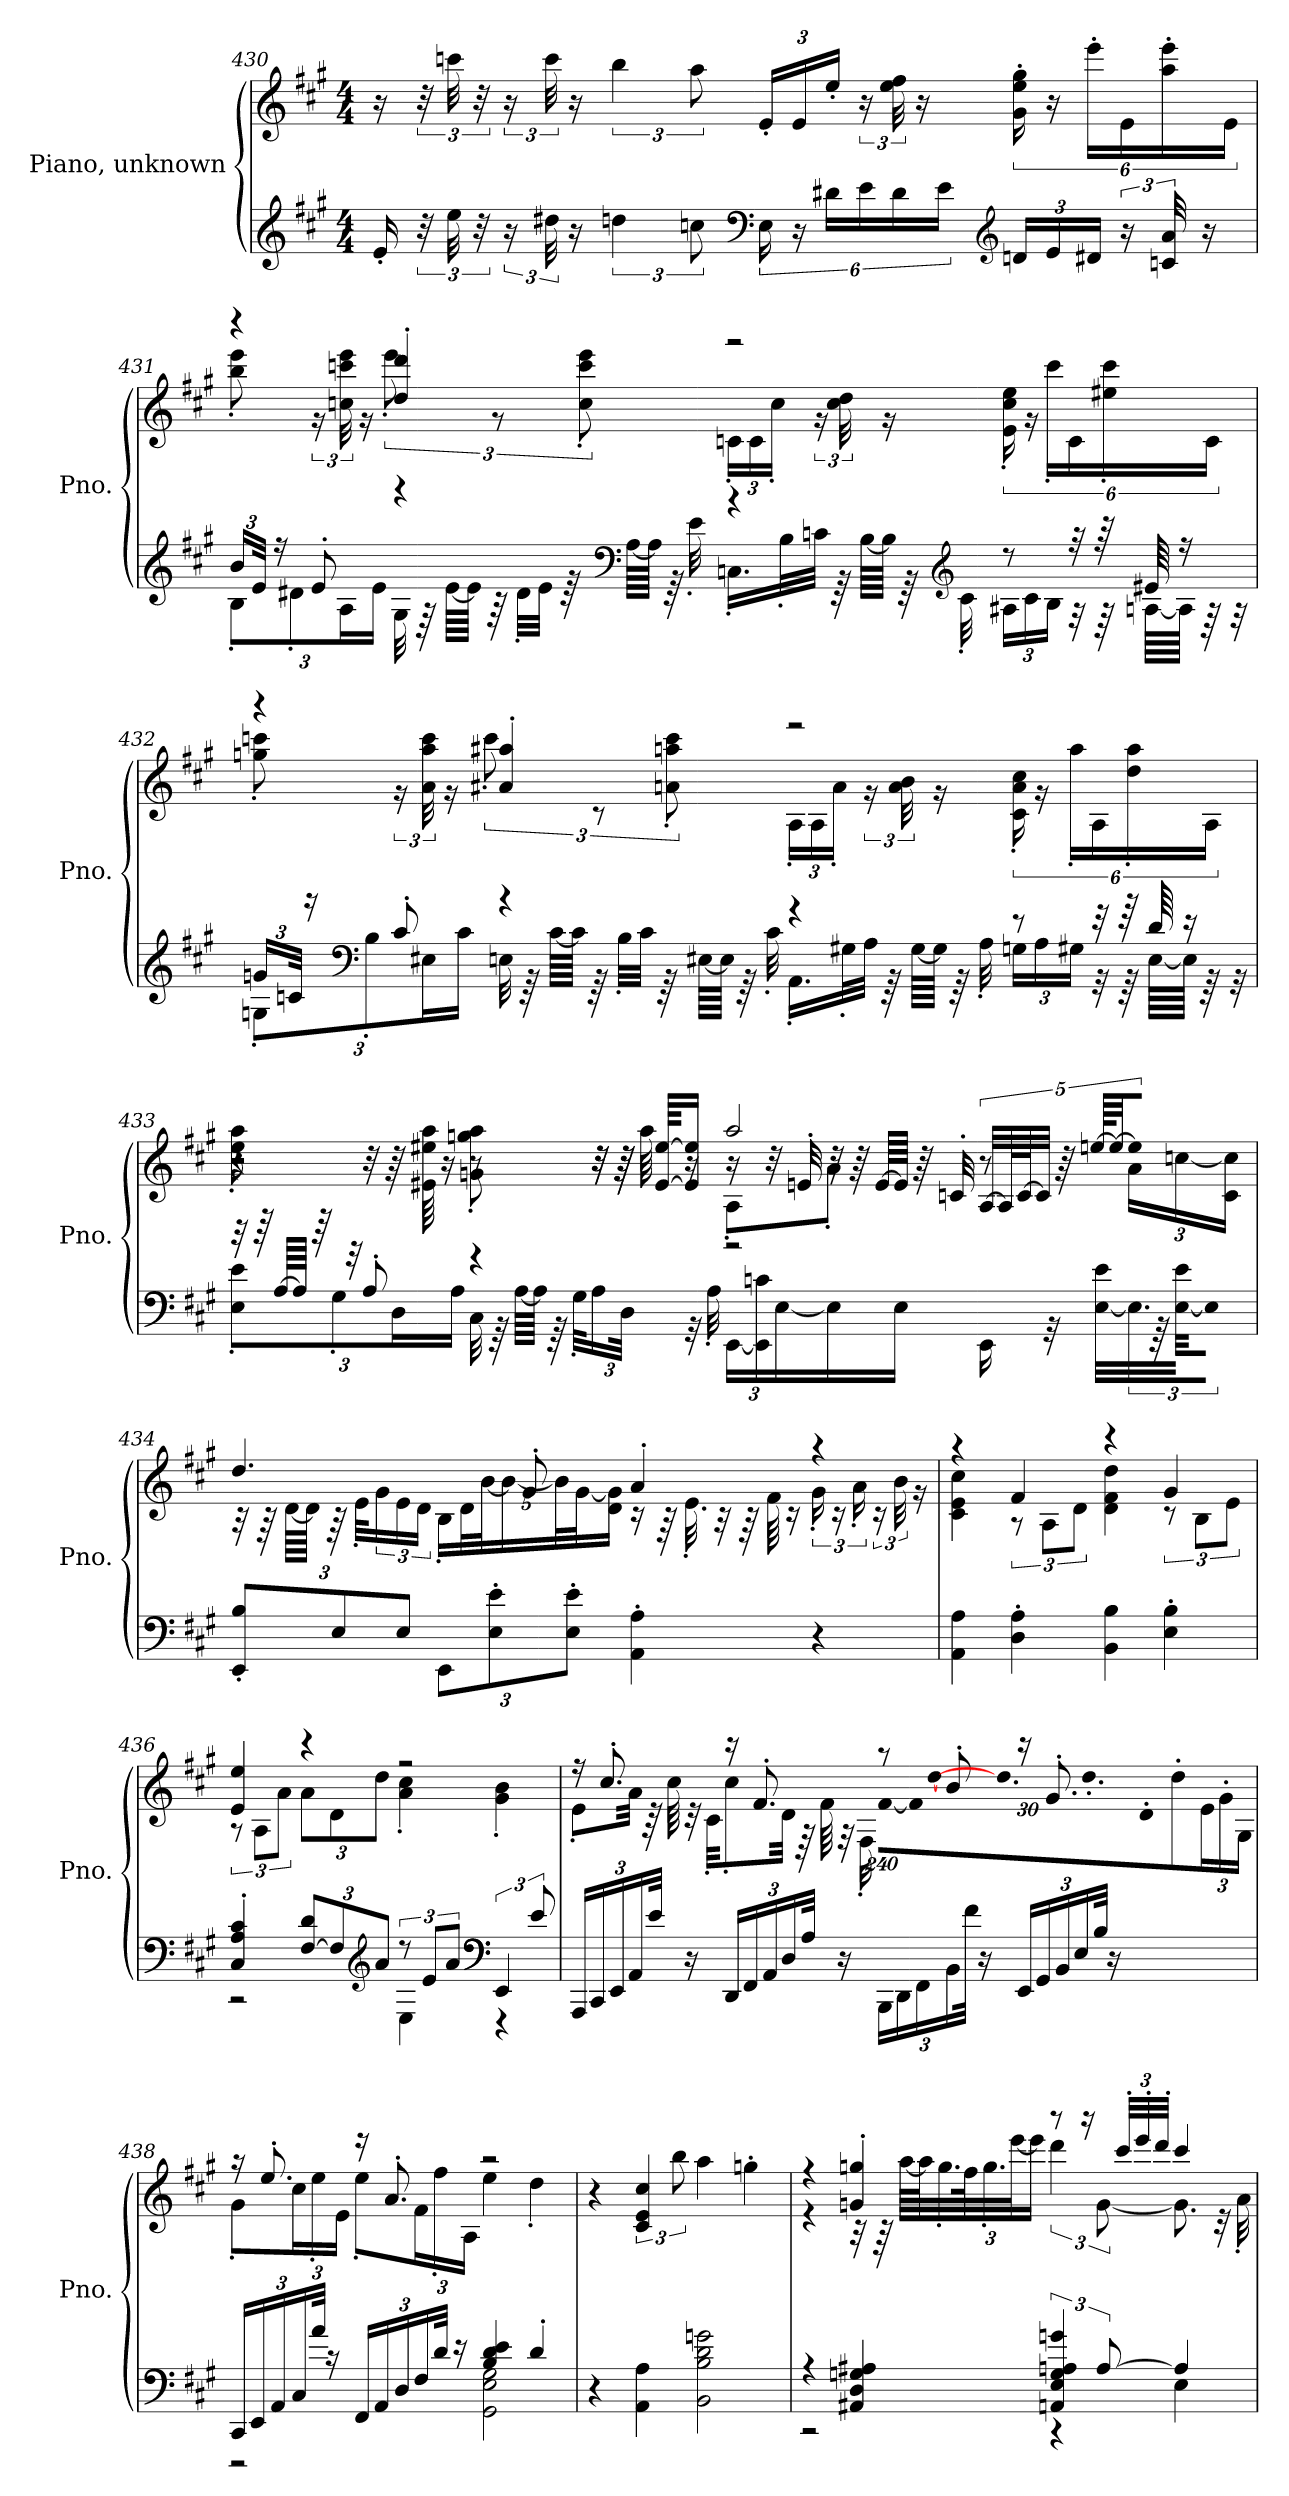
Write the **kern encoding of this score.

**kern	**kern
*part1	*part1
*staff2	*staff1
*I"Piano, unknown	*
*I'Pno.	*
!!LO:LB:g=z
*clefG2	*clefG2
*k[f#c#g#]	*k[f#c#g#]
*M4/4	*M4/4
=430	=430
16e'/	16r
48r	48r
48ee\	48cccn\
48r	48r
24r	24r
48dd#X\	48ccc\
16r	16r
6ddn\	6bb\
12ccn\	12aa\
*clefF4	*
*	*Xbrackettup
24E\	24e'/LL
24r	24e/
24d#X\LL	24ee'/JJ
*Xbrackettup	*brackettup
24e\	24r
24d#\	48ee\ 48ff#\
.	16r
24e\JJ	.
*clefG2	*
24dn/LL	24g#\' 24ee\' 24gg#\'
24e/	24r
24d#X/JJ	24eee'\LL
*brackettup	*Xbrackettup
24r	24e\
48cn/ 48a/	24aa\' 24eee\'
16r	.
.	24e\JJ
!!LO:LB:g=z
=431	=431
*Xbrackettup	*
*^	*^
24b/LL	12B'\L	4r	8bb\' 8eee\'
48e/JJk	.	.	.
16r	.	.	.
.	12d#X'\	.	.
*	*	*	*brackettup
8e'/	.	.	24r
.	24A\L	.	48ccn\ 48cccn\ 48eee\
.	.	.	16r
.	24e\JJ	.	.
4r	32G#\	4dd/' 4ddd/'	12eee'\
.	64r	.	.
.	[64e\LLLL	.	.
.	64e\JJJJ]	.	.
.	64r	.	.
.	.	.	12r
.	32d#'\LLL	.	.
.	32e\JJJ	.	.
.	64r	.	.
.	.	.	12cc\' 12ccc\' 12eee\'
*clefF4	*	*	*
.	[64A\LLLL	.	.
.	64A\JJJJ]	.	.
.	64r	.	.
.	32e'\	.	.
*	*	*	*Xbrackettup
4r	16.Cn'\LL	2r	24cn'\LL
.	.	.	24c\
.	.	.	24cc'\JJ
.	32B'\L	.	.
*	*	*	*brackettup
.	32cn\JJJ	.	24r
.	64r	.	.
.	.	.	48cc\ 48dd\
.	[64B\LLLL	.	.
.	64B\JJJJ]	.	16r
.	64r	.	.
*clefG2	*	*	*
.	32c'\	.	.
8r	24A#X\LL	.	24e\' 24cc\' 24ee\'
.	24c\	.	24r
.	24B\JJ	.	24ccc'\LL
*	*	*	*Xbrackettup
32r	32r	.	24c\
64r	64r	.	.
.	.	.	24ee#X\' 24ccc\'
64e#X/	[64An\LLLL	.	.
16r	64A\JJJJ]	.	.
.	64r	.	.
.	.	.	24c\JJ
.	32r	.	.
!!LO:LB:g=z	!!
=432	=432	=432	=432
24gn/LL	12Gn'\L	4r	8ggn\' 8cccn\'
48cn/JJk	.	.	.
16r	.	.	.
*clefF4	*	*	*
.	12B'\	.	.
*	*	*	*brackettup
8c'/	.	.	24r
.	24E#X\L	.	48a\ 48aa\ 48ccc\
.	.	.	16r
.	24c\JJ	.	.
4r	32En\	4a#X/' 4aa#X/'	12ccc'\
.	64r	.	.
.	[64c\LLLL	.	.
.	64c\JJJJ]	.	.
.	64r	.	.
.	.	.	12r
.	32B'\LLL	.	.
.	32c\JJJ	.	.
.	64r	.	.
.	.	.	12an\' 12aan\' 12ccc\'
.	[64E#X\LLLL	.	.
.	64E#\JJJJ]	.	.
.	64r	.	.
.	32c'\	.	.
*	*	*	*Xbrackettup
4r	16.AA'\LL	2r	24A'\LL
.	.	.	24A\
.	.	.	24a'\JJ
.	32G#X'\L	.	.
*	*	*	*brackettup
.	32A\JJJ	.	24r
.	64r	.	.
.	.	.	48a\ 48b\
.	[64G#\LLLL	.	.
.	64G#\JJJJ]	.	16r
.	64r	.	.
.	32A'\	.	.
8r	24Gn\LL	.	24c#\' 24a\' 24cc#\'
.	24A\	.	24r
.	24G#X\JJ	.	24aa'\LL
*	*	*	*Xbrackettup
32r	32r	.	24A\
64r	64r	.	.
.	.	.	24dd\' 24aa\'
64d/	[64E#\LLLL	.	.
16r	64E#\JJJJ]	.	.
.	64r	.	.
.	.	.	24A\JJ
.	32r	.	.
!!LO:PB:g=z
=433	=433	=433	=433
*	*	*	*^
32r	12E\' 12e\'L	2r	8ee\' 8aa\'	4r
64r	.	.	.	.
[64A/LLLL	.	.	.	.
64A/JJJJ]	.	.	.	.
64r	.	.	.	.
.	12G#'\	.	.	.
32r	.	.	.	.
8A'/	.	.	32r	.
.	.	.	64r	.
.	24D\L	.	.	.
.	.	.	64e#X\ 64ee#X\ 64aa\	.
.	.	.	16r	.
.	24A\JJ	.	.	.
4r	32C#\	.	8gn\' 8ggn\' 8aa\'	8r
.	64r	.	.	.
.	[64A\LLLL	.	.	.
.	64A\JJJJ]	.	.	.
.	64r	.	.	.
.	32G#'\KLL	.	.	.
.	24A\	.	32r	32r
.	.	.	64r	64r
.	48D\JJk	.	.	.
.	.	.	64aa\	[64e#/ [64ee#/KKLL
.	32r	.	16r	16e#/] 16ee#/]JJ
.	32A'\	.	.	.
2r	[24EE\LL	2aa/	8A'\L	16r
.	24EE\] 24cn\	.	.	.
.	.	.	.	32r
.	[24E\	.	.	.
.	.	.	.	32en'/
.	16E\]	.	8a'\J	32r
.	.	.	.	64r
.	.	.	.	[64e/LLLL
.	16E\JJ	.	.	64e/JJJJ]
.	.	.	.	64r
.	.	.	.	32cn'/
*	*	*	*	*brackettup
.	16EE\	.	8r	[40A/LLL
.	.	.	.	80A/L]
.	.	.	.	[80c/J
.	.	.	.	40c/JJJ]
.	32r	.	.	.
.	.	.	.	80r
.	.	.	.	[80een/KLLL
.	[32E\ 32e\LLL	.	.	.
.	.	.	.	40ee/JJ_
*	*brackettup	*	*Xbrackettup	*
.	48.E\JJJ]	.	24a\LL	8ee/J]
.	96r	.	.	.
.	[48E\ 48e\KLL	.	[24ccn\	.
.	16E\JJ]	.	.	.
.	.	.	24c\ 24cc\]JJ	.
*v	*v	*	*	*
*	*v	*v	*v
!!LO:LB:g=z
=434	=434
*Xbrackettup	*
*	*^
12EE/' 12B/'L	4.dd/	32r
.	.	64r
.	.	[64d\LLLL
.	.	64d\JJJJ]
.	.	64r
12E/	.	.
.	.	32e'\KLL
.	.	24g#\
12E/J	.	24e\
.	.	24d\JJ
12EE\L	.	20B'\LL
.	.	40d\L
.	.	[40b\J
12E\' 12e\'	.	.
.	.	20b\_
.	8g#'/	.
.	.	40b\L]
12E\' 12e\'J	.	.
.	.	[40g#\J
.	.	20d\ 20g#\]JJ
4AA\' 4A\'	4a'/	16r
.	.	64r
.	.	32.e'\
.	.	32r
.	.	64r
.	.	64f#\
.	.	16r
*	*	*brackettup
4r	4r	24g#'\
.	.	24r
.	.	24a'\
.	.	24r
.	.	48b\
.	.	16r
=435	=435	=435
4AA\ 4A\	4r	4c#\ 4e\ 4cc#\
4D\' 4A\'	4f#/	12r
.	.	12A\L
.	.	12d\J
4BB\ 4B\	4r	4d\ 4f#\ 4dd\
4E\' 4B\'	4g#/	12r
.	.	12B\L
.	.	12e\J
!!LO:LB:g=z	!!
=436	=436	=436
*^	*	*
4C#/' 4A/' 4c#/'	2r	4e/ 4ee/	12r
.	.	.	12A\L
.	.	.	12a\J
*	*	*	*Xbrackettup
[12F#/ 12d/L	.	4r	12a\L
12F#/]	.	.	12d\
*clefG2	*	*	*
12a/J	.	.	12dd\J
*brackettup	*	*	*
12r	4E\	2r	4a\' 4cc#\'
12e/L	.	.	.
12a/J	.	.	.
*clefF4	*	*	*
6EE/	4r	.	4g#\' 4b\'
12e/	.	.	.
*v	*v	*	*
!!LO:LB:g=z	!!
=437	=437	=437
*Xbrackettup	*	*
24AAA/LL	16r	8e'\L
24CC#/	.	.
.	8.cc#'/	.
24EE/	.	.
24AA/	.	32a\Jkk
.	.	64r
48e/JJk	.	.
.	.	64cc#\
16r	.	32r
.	.	32c#'\KKL
24DD/LL	16r	8cc#'\
24FF#/	.	.
.	8.f#'/	.
24AA/	.	.
24D/	.	32d\Jkk
.	.	64r
48A/JJk	.	.
.	.	64f#\
16r	.	32r
.	.	32F#'\
!	!	!LO:N:vis=16
24BBB\LL	8r	[1920%137f#\LL
24DD\	.	.
!	!	!LO:N:vis=64
.	.	960%17f#\LL]
24FF#\	.	.
!	!	!LO:N:vis=64
.	.	[960%17dd\J
.	.	1920ryy
!	!	!LO:N:vis=32.
.	.	1920%103dd\]
24BB\	8b'/	.
!	!	!LO:N:vis=32.
.	.	1920%103dd'\
48f#\JJk	.	.
16r	.	.
!	!	!LO:N:vis=32
.	.	640%23d'\JJ
24EE/LL	16r	.
.	.	8dd'\
24GG#/	.	.
.	8.g#'/	.
24BB/	.	.
24E/	.	.
.	.	24e\L
48B/JJk	.	.
.	.	24g#'\
16r	.	.
.	.	24G#\JJ
1920ryy	1920ryy	.
!!LO:LB:g=z	!!
=438	=438	=438
*^	*	*
24CC#/LL	2r	16r	8g#'\L
24EE/	.	.	.
.	.	8.ee'/	.
24AA/	.	.	.
24C#/	.	.	24cc#\L
48a/JJk	.	.	24ee'\
16r	.	.	.
.	.	.	24e\JJ
24FF#/LL	.	16r	8ee'\L
24AA/	.	.	.
.	.	8.a'/	.
24D/	.	.	.
24F#/	.	.	24f#\L
48d/JJk	.	.	24ff#'\
16r	.	.	.
.	.	.	24A\JJ
4B/ 4d/ 4e/	2GG#\ 2E\ 2G#\	2r	4ee\
4d'/	.	.	4dd'\
*v	*v	*	*
*	*v	*v
=439	=439
4r	4r
*	*brackettup
4AA\ 4A\	6c#/ 6e/ 6cc#/
.	12bb\
2BB\ 2B\ 2d\ 2gn\	4aa\
.	4ggn'\
!!LO:LB:g=z
=440	=440
*^	*^
4r	2r	4r	4r
4AA#X/ 4D/ 4Gn/ 4A#X/	.	4gn/' 4ggn/'	32r
.	.	.	64r
.	.	.	[64aa\LLLL
.	.	.	64aa\J]
.	.	.	32.gg'\
*	*	*	*Xbrackettup
.	.	.	96ff#\K
.	.	.	48.gg'\
.	.	.	[48eee\J
.	.	.	16eee\JJ]
*brackettup	*	*	*brackettup
6AAn/ 6E/ 6G/ 6An/ 6gn/	4r	8r	6ddd\
.	.	16r	.
[12A/	.	.	[12g\
*	*	*Xbrackettup	*
.	.	48ccc#'/LLL	.
.	.	48eee'/	.
.	.	48ddd'/JJJ	.
4A/]	4E\	4ccc#/	8.g\]
.	.	.	32r
.	.	.	32a'\
*v	*v	*	*
*	*v	*v
=	=
*-	*-
